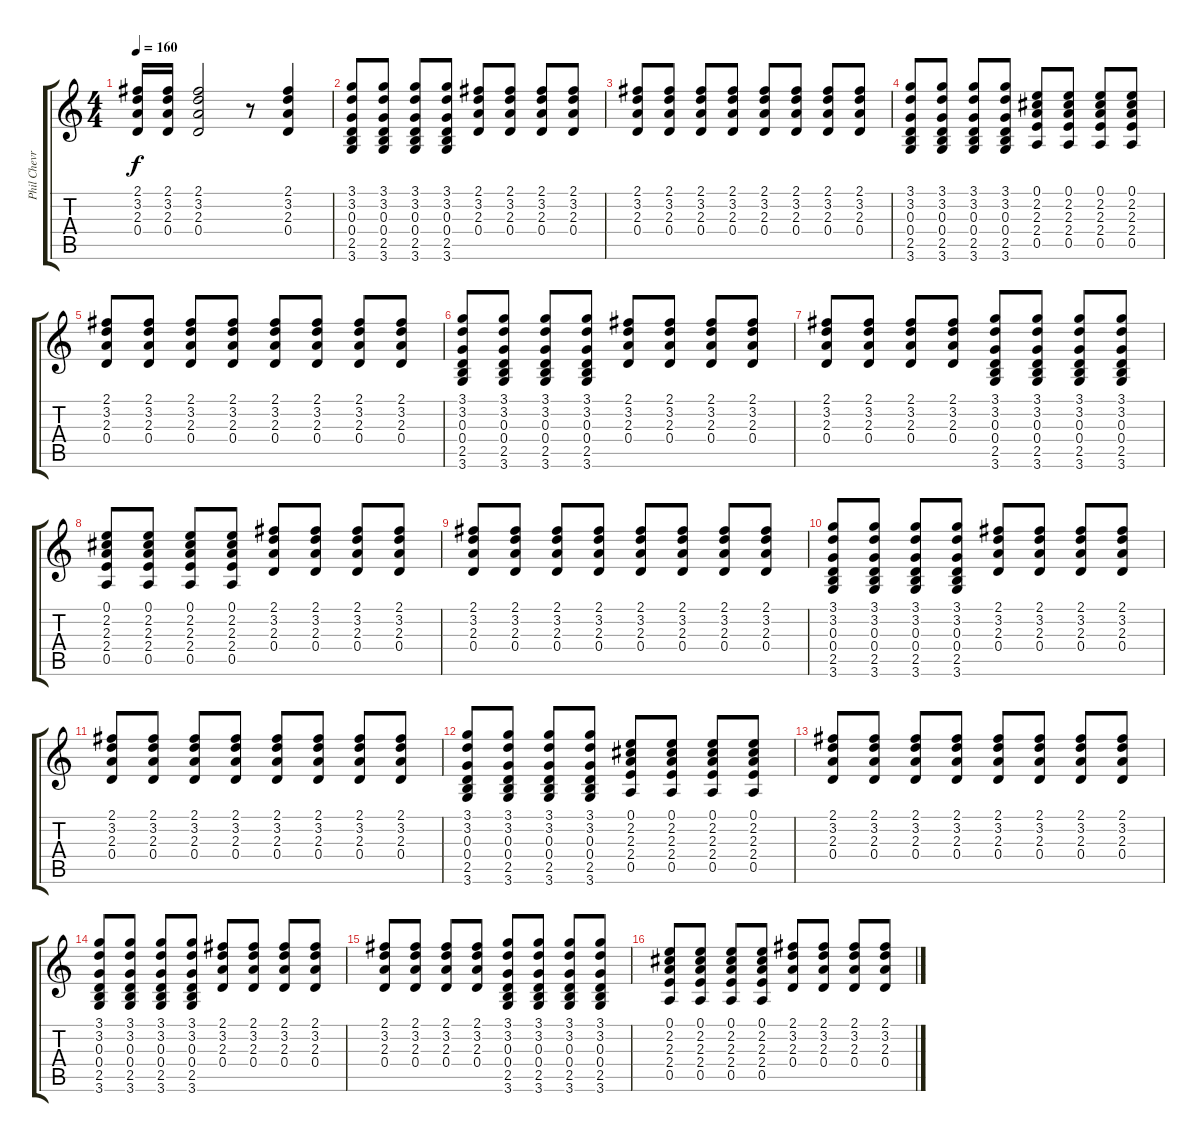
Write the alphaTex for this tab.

\track ("Phil Chevron - guitare" "Phil Chevr") {instrument acousticguitarsteel}
\staff {score tabs}
\tuning (E4 B3 G3 D3 A2 E2) {hide}
\ts (4 4)
\tempo 160
\clef g2
\ks c
(2.1 3.2 2.3 0.4).16{dy f} (2.1 3.2 2.3 0.4).16 (2.1 3.2 2.3 0.4).2 r.8 (2.1 3.2 2.3 0.4).4 |
(3.1 3.2 0.3 0.4 2.5 3.6).8 (3.1 3.2 0.3 0.4 2.5 3.6).8 (3.1 3.2 0.3 0.4 2.5 3.6).8 (3.1 3.2 0.3 0.4 2.5 3.6).8 (2.1 3.2 2.3 0.4).8 (2.1 3.2 2.3 0.4).8 (2.1 3.2 2.3 0.4).8 (2.1 3.2 2.3 0.4).8 |
(2.1 3.2 2.3 0.4).8 (2.1 3.2 2.3 0.4).8 (2.1 3.2 2.3 0.4).8 (2.1 3.2 2.3 0.4).8 (2.1 3.2 2.3 0.4).8 (2.1 3.2 2.3 0.4).8 (2.1 3.2 2.3 0.4).8 (2.1 3.2 2.3 0.4).8 |
(3.1 3.2 0.3 0.4 2.5 3.6).8 (3.1 3.2 0.3 0.4 2.5 3.6).8 (3.1 3.2 0.3 0.4 2.5 3.6).8 (3.1 3.2 0.3 0.4 2.5 3.6).8 (0.1 2.2 2.3 2.4 0.5).8 (0.1 2.2 2.3 2.4 0.5).8 (0.1 2.2 2.3 2.4 0.5).8 (0.1 2.2 2.3 2.4 0.5).8 |
(2.1 3.2 2.3 0.4).8 (2.1 3.2 2.3 0.4).8 (2.1 3.2 2.3 0.4).8 (2.1 3.2 2.3 0.4).8 (2.1 3.2 2.3 0.4).8 (2.1 3.2 2.3 0.4).8 (2.1 3.2 2.3 0.4).8 (2.1 3.2 2.3 0.4).8 |
(3.1 3.2 0.3 0.4 2.5 3.6).8 (3.1 3.2 0.3 0.4 2.5 3.6).8 (3.1 3.2 0.3 0.4 2.5 3.6).8 (3.1 3.2 0.3 0.4 2.5 3.6).8 (2.1 3.2 2.3 0.4).8 (2.1 3.2 2.3 0.4).8 (2.1 3.2 2.3 0.4).8 (2.1 3.2 2.3 0.4).8 |
(2.1 3.2 2.3 0.4).8 (2.1 3.2 2.3 0.4).8 (2.1 3.2 2.3 0.4).8 (2.1 3.2 2.3 0.4).8 (3.1 3.2 0.3 0.4 2.5 3.6).8 (3.1 3.2 0.3 0.4 2.5 3.6).8 (3.1 3.2 0.3 0.4 2.5 3.6).8 (3.1 3.2 0.3 0.4 2.5 3.6).8 |
(0.1 2.2 2.3 2.4 0.5).8 (0.1 2.2 2.3 2.4 0.5).8 (0.1 2.2 2.3 2.4 0.5).8 (0.1 2.2 2.3 2.4 0.5).8 (2.1 3.2 2.3 0.4).8 (2.1 3.2 2.3 0.4).8 (2.1 3.2 2.3 0.4).8 (2.1 3.2 2.3 0.4).8 |
(2.1 3.2 2.3 0.4).8 (2.1 3.2 2.3 0.4).8 (2.1 3.2 2.3 0.4).8 (2.1 3.2 2.3 0.4).8 (2.1 3.2 2.3 0.4).8 (2.1 3.2 2.3 0.4).8 (2.1 3.2 2.3 0.4).8 (2.1 3.2 2.3 0.4).8 |
(3.1 3.2 0.3 0.4 2.5 3.6).8 (3.1 3.2 0.3 0.4 2.5 3.6).8 (3.1 3.2 0.3 0.4 2.5 3.6).8 (3.1 3.2 0.3 0.4 2.5 3.6).8 (2.1 3.2 2.3 0.4).8 (2.1 3.2 2.3 0.4).8 (2.1 3.2 2.3 0.4).8 (2.1 3.2 2.3 0.4).8 |
(2.1 3.2 2.3 0.4).8 (2.1 3.2 2.3 0.4).8 (2.1 3.2 2.3 0.4).8 (2.1 3.2 2.3 0.4).8 (2.1 3.2 2.3 0.4).8 (2.1 3.2 2.3 0.4).8 (2.1 3.2 2.3 0.4).8 (2.1 3.2 2.3 0.4).8 |
(3.1 3.2 0.3 0.4 2.5 3.6).8 (3.1 3.2 0.3 0.4 2.5 3.6).8 (3.1 3.2 0.3 0.4 2.5 3.6).8 (3.1 3.2 0.3 0.4 2.5 3.6).8 (0.1 2.2 2.3 2.4 0.5).8 (0.1 2.2 2.3 2.4 0.5).8 (0.1 2.2 2.3 2.4 0.5).8 (0.1 2.2 2.3 2.4 0.5).8 |
(2.1 3.2 2.3 0.4).8 (2.1 3.2 2.3 0.4).8 (2.1 3.2 2.3 0.4).8 (2.1 3.2 2.3 0.4).8 (2.1 3.2 2.3 0.4).8 (2.1 3.2 2.3 0.4).8 (2.1 3.2 2.3 0.4).8 (2.1 3.2 2.3 0.4).8 |
(3.1 3.2 0.3 0.4 2.5 3.6).8 (3.1 3.2 0.3 0.4 2.5 3.6).8 (3.1 3.2 0.3 0.4 2.5 3.6).8 (3.1 3.2 0.3 0.4 2.5 3.6).8 (2.1 3.2 2.3 0.4).8 (2.1 3.2 2.3 0.4).8 (2.1 3.2 2.3 0.4).8 (2.1 3.2 2.3 0.4).8 |
(2.1 3.2 2.3 0.4).8 (2.1 3.2 2.3 0.4).8 (2.1 3.2 2.3 0.4).8 (2.1 3.2 2.3 0.4).8 (3.1 3.2 0.3 0.4 2.5 3.6).8 (3.1 3.2 0.3 0.4 2.5 3.6).8 (3.1 3.2 0.3 0.4 2.5 3.6).8 (3.1 3.2 0.3 0.4 2.5 3.6).8 |
(0.1 2.2 2.3 2.4 0.5).8 (0.1 2.2 2.3 2.4 0.5).8 (0.1 2.2 2.3 2.4 0.5).8 (0.1 2.2 2.3 2.4 0.5).8 (2.1 3.2 2.3 0.4).8 (2.1 3.2 2.3 0.4).8 (2.1 3.2 2.3 0.4).8 (2.1 3.2 2.3 0.4).8
